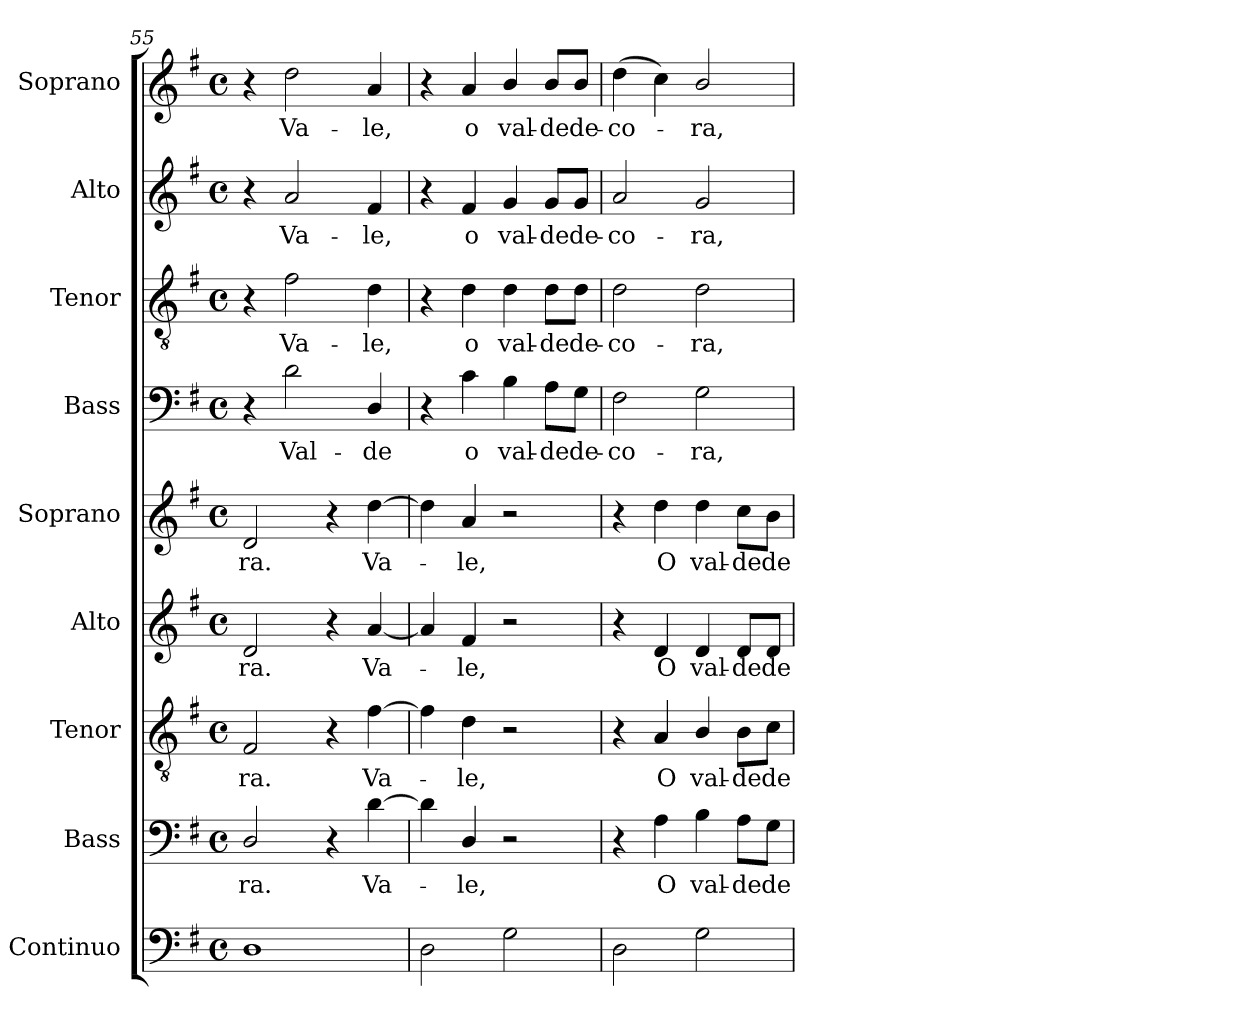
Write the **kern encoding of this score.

**kern	**kern	**text	**kern	**text	**kern	**text	**kern	**text	**kern	**text	**kern	**text	**kern	**text	**kern	**text
*part9	*part8	*part8	*part7	*part7	*part6	*part6	*part5	*part5	*part4	*part4	*part3	*part3	*part2	*part2	*part1	*part1
*staff9	*staff8	*staff8	*staff7	*staff7	*staff6	*staff6	*staff5	*staff5	*staff4	*staff4	*staff3	*staff3	*staff2	*staff2	*staff1	*staff1
*I"Continuo	*I"Bass	*	*I"Tenor	*	*I"Alto	*	*I"Soprano	*	*I"Bass	*	*I"Tenor	*	*I"Alto	*	*I"Soprano	*
*I'Cont.	*I'B.	*	*I'T.	*	*I'A.	*	*I'S.	*	*I'B.	*	*I'T.	*	*I'A.	*	*I'S.	*
!!LO:PB:g=z
*clefF4	*clefF4	*	*clefGv2	*	*clefG2	*	*clefG2	*	*clefF4	*	*clefGv2	*	*clefG2	*	*clefG2	*
*	*	*	*ITrd7c12	*	*	*	*	*	*	*	*ITrd7c12	*	*	*	*	*
*k[f#]	*k[f#]	*	*k[f#]	*	*k[f#]	*	*k[f#]	*	*k[f#]	*	*k[f#]	*	*k[f#]	*	*k[f#]	*
*G:	*G:	*	*G:	*	*G:	*	*G:	*	*G:	*	*G:	*	*G:	*	*G:	*
*M4/4	*M4/4	*	*M4/4	*	*M4/4	*	*M4/4	*	*M4/4	*	*M4/4	*	*M4/4	*	*M4/4	*
*met(c)	*met(c)	*	*met(c)	*	*met(c)	*	*met(c)	*	*met(c)	*	*met(c)	*	*met(c)	*	*met(c)	*
=55	=55	=55	=55	=55	=55	=55	=55	=55	=55	=55	=55	=55	=55	=55	=55	=55
!	!	!LO:LY:b:color=#000000	!	!	!	!	!	!	!	!	!	!	!	!	!	!
!	!	!	!	!LO:LY:b:color=#000000	!	!	!	!	!	!	!	!	!	!	!	!
!	!	!	!	!	!	!LO:LY:b:color=#000000	!	!	!	!	!	!	!	!	!	!
!	!	!	!	!	!	!	!	!LO:LY:b:color=#000000	!	!	!	!	!	!	!	!
1Di	2Di/	-ra.	2FF#i/	-ra.	2di/	-ra.	2di/	-ra.	4r	.	4r	.	4r	.	4r	.
!	!	!	!	!	!	!	!	!	!	!LO:LY:b:color=#000000	!	!	!	!	!	!
!	!	!	!	!	!	!	!	!	!	!	!	!LO:LY:b:color=#000000	!	!	!	!
!	!	!	!	!	!	!	!	!	!	!	!	!	!	!LO:LY:b:color=#000000	!	!
!	!	!	!	!	!	!	!	!	!	!	!	!	!	!	!	!LO:LY:b:color=#000000
.	.	.	.	.	.	.	.	.	2di\	Val-	2F#i\	Va-	2ai/	Va-	2ddi\	Va-
.	4r	.	4r	.	4r	.	4r	.	.	.	.	.	.	.	.	.
!	!	!LO:LY:b:color=#000000	!	!	!	!	!	!	!	!	!	!	!	!	!	!
!	!	!	!	!LO:LY:b:color=#000000	!	!	!	!	!	!	!	!	!	!	!	!
!	!	!	!	!	!	!LO:LY:b:color=#000000	!	!	!	!	!	!	!	!	!	!
!	!	!	!	!	!	!	!	!LO:LY:b:color=#000000	!	!	!	!	!	!	!	!
!	!	!	!	!	!	!	!	!	!	!LO:LY:b:color=#000000	!	!	!	!	!	!
!	!	!	!	!	!	!	!	!	!	!	!	!LO:LY:b:color=#000000	!	!	!	!
!	!	!	!	!	!	!	!	!	!	!	!	!	!	!LO:LY:b:color=#000000	!	!
!	!	!	!	!	!	!	!	!	!	!	!	!	!	!	!	!LO:LY:b:color=#000000
.	[4di\	Va-	[4F#i\	Va-	[4ai/	Va-	[4ddi\	Va-	4Di/	-de	4Di\	-le,	4f#i/	-le,	4ai/	-le,
=56	=56	=56	=56	=56	=56	=56	=56	=56	=56	=56	=56	=56	=56	=56	=56	=56
2Di\	4di\]	.	4F#i\]	.	4ai/]	.	4ddi\]	.	4r	.	4r	.	4r	.	4r	.
!	!	!LO:LY:b:color=#000000	!	!	!	!	!	!	!	!	!	!	!	!	!	!
!	!	!	!	!LO:LY:b:color=#000000	!	!	!	!	!	!	!	!	!	!	!	!
!	!	!	!	!	!	!LO:LY:b:color=#000000	!	!	!	!	!	!	!	!	!	!
!	!	!	!	!	!	!	!	!LO:LY:b:color=#000000	!	!	!	!	!	!	!	!
!	!	!	!	!	!	!	!	!	!	!LO:LY:b:color=#000000	!	!	!	!	!	!
!	!	!	!	!	!	!	!	!	!	!	!	!LO:LY:b:color=#000000	!	!	!	!
!	!	!	!	!	!	!	!	!	!	!	!	!	!	!LO:LY:b:color=#000000	!	!
!	!	!	!	!	!	!	!	!	!	!	!	!	!	!	!	!LO:LY:b:color=#000000
.	4Di/	-le,	4Di\	-le,	4f#i/	-le,	4ai/	-le,	4ci\	o	4Di\	o	4f#i/	o	4ai/	o
!	!	!	!	!	!	!	!	!	!	!LO:LY:b:color=#000000	!	!	!	!	!	!
!	!	!	!	!	!	!	!	!	!	!	!	!LO:LY:b:color=#000000	!	!	!	!
!	!	!	!	!	!	!	!	!	!	!	!	!	!	!LO:LY:b:color=#000000	!	!
!	!	!	!	!	!	!	!	!	!	!	!	!	!	!	!	!LO:LY:b:color=#000000
2Gi\	2r	.	2r	.	2r	.	2r	.	4Bi\	val-	4Di\	val-	4gi/	val-	4bi/	val-
!	!	!	!	!	!	!	!	!	!	!LO:LY:b:color=#000000	!	!	!	!	!	!
!	!	!	!	!	!	!	!	!	!	!	!	!LO:LY:b:color=#000000	!	!	!	!
!	!	!	!	!	!	!	!	!	!	!	!	!	!	!LO:LY:b:color=#000000	!	!
!	!	!	!	!	!	!	!	!	!	!	!	!	!	!	!	!LO:LY:b:color=#000000
.	.	.	.	.	.	.	.	.	8Ai\L	-de	8Di\L	-de	8gi/L	-de	8bi/L	-de
!	!	!	!	!	!	!	!	!	!	!LO:LY:b:color=#000000	!	!	!	!	!	!
!	!	!	!	!	!	!	!	!	!	!	!	!LO:LY:b:color=#000000	!	!	!	!
!	!	!	!	!	!	!	!	!	!	!	!	!	!	!LO:LY:b:color=#000000	!	!
!	!	!	!	!	!	!	!	!	!	!	!	!	!	!	!	!LO:LY:b:color=#000000
.	.	.	.	.	.	.	.	.	8Gi\J	de-	8Di\J	de-	8gi/J	de-	8bi/J	de-
=57	=57	=57	=57	=57	=57	=57	=57	=57	=57	=57	=57	=57	=57	=57	=57	=57
!	!	!	!	!	!	!	!	!	!	!LO:LY:b:color=#000000	!	!	!	!	!	!
!	!	!	!	!	!	!	!	!	!	!	!	!LO:LY:b:color=#000000	!	!	!	!
!	!	!	!	!	!	!	!	!	!	!	!	!	!	!LO:LY:b:color=#000000	!	!
!	!	!	!	!	!	!	!	!	!	!	!	!	!	!	!	!LO:LY:b:color=#000000
2Di\	4r	.	4r	.	4r	.	4r	.	2F#i\	-co-	2Di\	-co-	2ai/	-co-	(4ddi\	-co-
!	!	!LO:LY:b:color=#000000	!	!	!	!	!	!	!	!	!	!	!	!	!	!
!	!	!	!	!LO:LY:b:color=#000000	!	!	!	!	!	!	!	!	!	!	!	!
!	!	!	!	!	!	!LO:LY:b:color=#000000	!	!	!	!	!	!	!	!	!	!
!	!	!	!	!	!	!	!	!LO:LY:b:color=#000000	!	!	!	!	!	!	!	!
.	4Ai\	O	4AAi/	O	4di/	O	4ddi\	O	.	.	.	.	.	.	4cci\)	.
!	!	!LO:LY:b:color=#000000	!	!	!	!	!	!	!	!	!	!	!	!	!	!
!	!	!	!	!LO:LY:b:color=#000000	!	!	!	!	!	!	!	!	!	!	!	!
!	!	!	!	!	!	!LO:LY:b:color=#000000	!	!	!	!	!	!	!	!	!	!
!	!	!	!	!	!	!	!	!LO:LY:b:color=#000000	!	!	!	!	!	!	!	!
!	!	!	!	!	!	!	!	!	!	!LO:LY:b:color=#000000	!	!	!	!	!	!
!	!	!	!	!	!	!	!	!	!	!	!	!LO:LY:b:color=#000000	!	!	!	!
!	!	!	!	!	!	!	!	!	!	!	!	!	!	!LO:LY:b:color=#000000	!	!
!	!	!	!	!	!	!	!	!	!	!	!	!	!	!	!	!LO:LY:b:color=#000000
2Gi\	4Bi\	val-	4BBi/	val-	4di/	val-	4ddi\	val-	2Gi\	-ra,	2Di\	-ra,	2gi/	-ra,	2bi/	-ra,
!	!	!LO:LY:b:color=#000000	!	!	!	!	!	!	!	!	!	!	!	!	!	!
!	!	!	!	!LO:LY:b:color=#000000	!	!	!	!	!	!	!	!	!	!	!	!
!	!	!	!	!	!	!LO:LY:b:color=#000000	!	!	!	!	!	!	!	!	!	!
!	!	!	!	!	!	!	!	!LO:LY:b:color=#000000	!	!	!	!	!	!	!	!
.	8Ai\L	-de	8BBi\L	-de	8di/L	-de	8cci\L	-de	.	.	.	.	.	.	.	.
!	!	!LO:LY:b:color=#000000	!	!	!	!	!	!	!	!	!	!	!	!	!	!
!	!	!	!	!LO:LY:b:color=#000000	!	!	!	!	!	!	!	!	!	!	!	!
!	!	!	!	!	!	!LO:LY:b:color=#000000	!	!	!	!	!	!	!	!	!	!
!	!	!	!	!	!	!	!	!LO:LY:b:color=#000000	!	!	!	!	!	!	!	!
.	8Gi\J	de-	8Ci\J	de-	8di/J	de-	8bi\J	de-	.	.	.	.	.	.	.	.
=	=	=	=	=	=	=	=	=	=	=	=	=	=	=	=	=
*-	*-	*-	*-	*-	*-	*-	*-	*-	*-	*-	*-	*-	*-	*-	*-	*-
